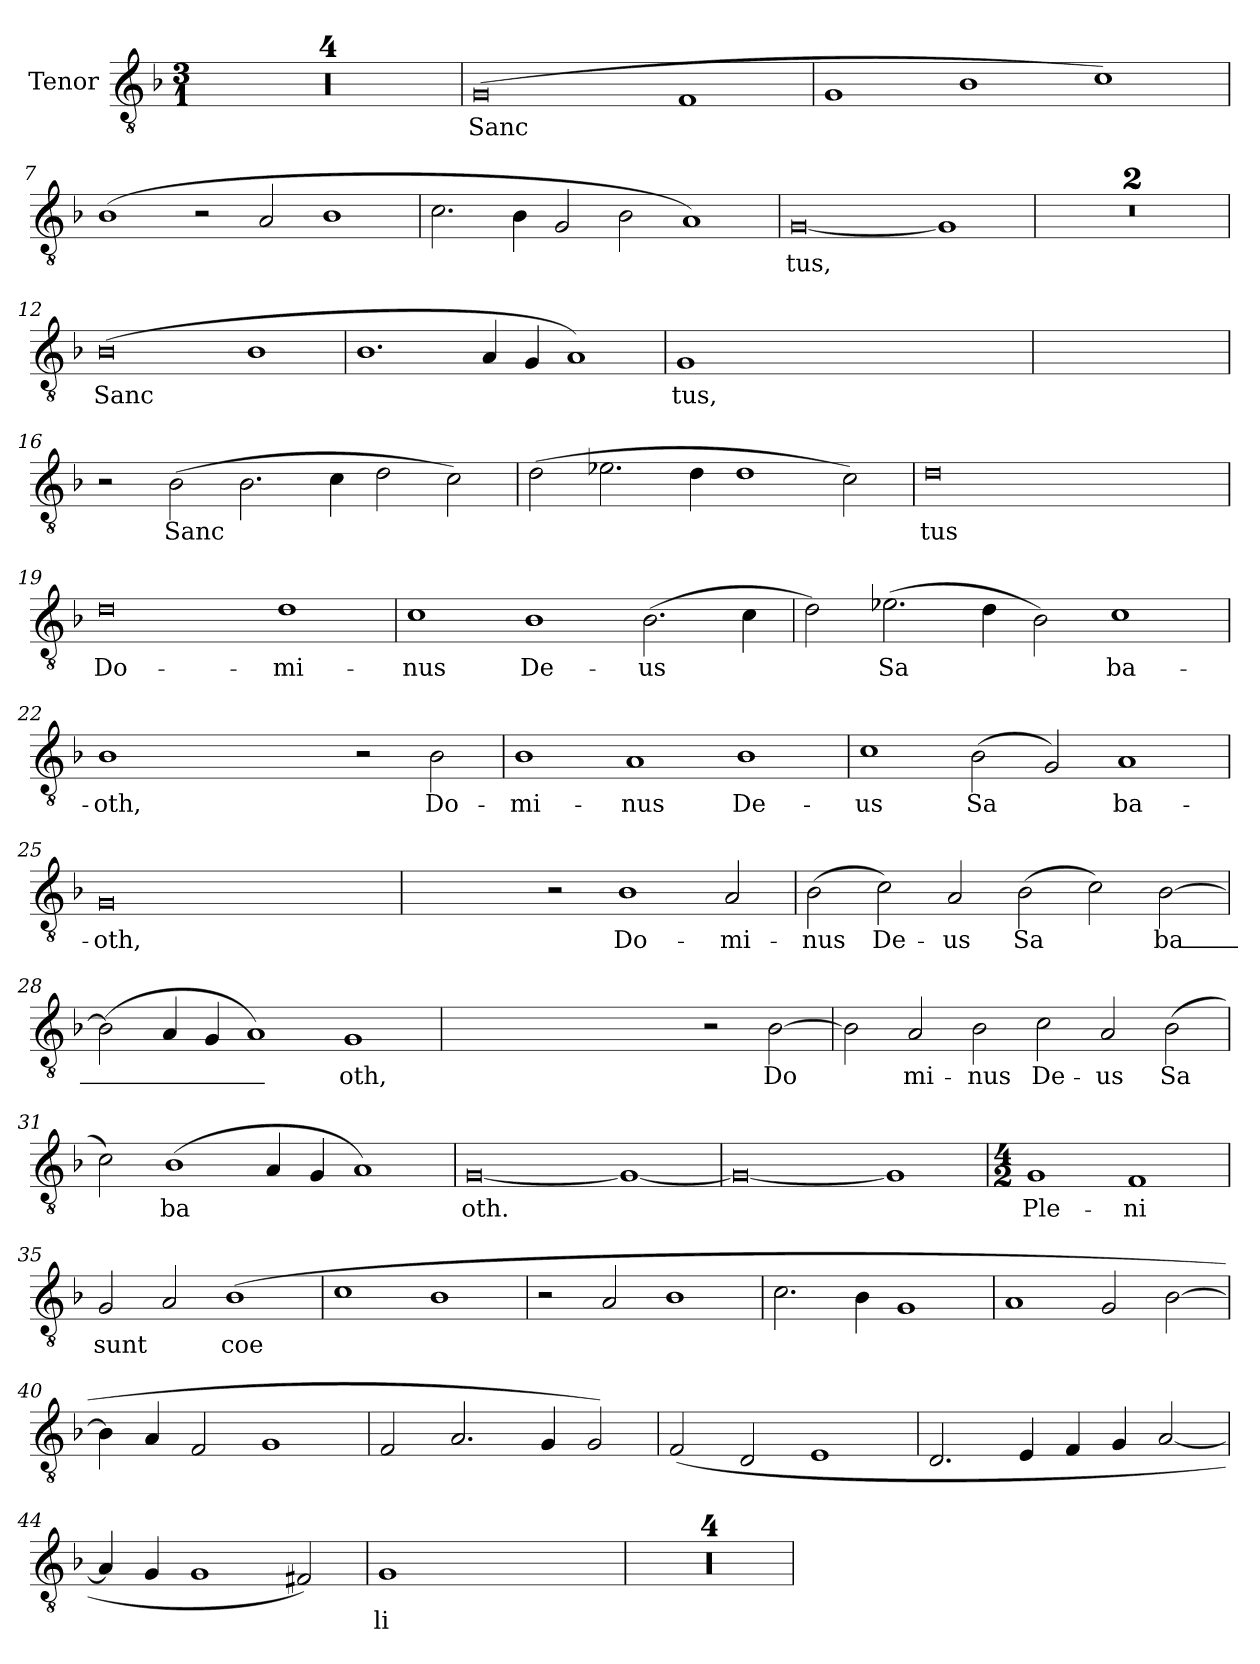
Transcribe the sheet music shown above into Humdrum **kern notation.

**kern	**text
*part1	*part1
*staff1	*staff1
*I"Tenor	*
*I'T	*
*clefGv2	*
*k[b-]	*
*M3/1	*
=1	=1
0.r	.
=2	=2
0.r	.
=3	=3
0.r	.
=4	=4
0.r	.
=5	=5
!	!LO:LY:b
(0G	Sanc
1F	.
!!LO:LB:g=z
=6	=6
1G	.
1B-	.
1c)	.
!!LO:LB:g=z
=7	=7
(1B-	.
2r	.
2A/	.
1B-	.
=8	=8
2.c\	.
4B-\	.
2G/	.
2B-\	.
1A)	.
=9	=9
!	!LO:LY:b
[0G	tus,
1G]	.
=10	=10
0.ryy	.
=11	=11
0.ryy	.
!!LO:LB:g=z
=12	=12
!	!LO:LY:b
(0B-	Sanc
1B-	.
=13	=13
1.B-	.
4A/	.
4G/	.
1A)	.
=14	=14
!	!LO:LY:b
1G	tus,
2ryy	.
2ryy	.
2ryy	.
2ryy	.
=15	=15
0.ryy	.
!!LO:LB:g=z
=16	=16
2r	.
!	!LO:LY:b
(2B-\	Sanc
2.B-\	.
4c\	.
2d\	.
2c\)	.
!!LO:LB:g=z
=17	=17
(2d\	.
2.e-X\	.
4d\	.
1d	.
2c\)	.
=18	=18
!	!LO:LY:b
0d	tus
2ryy	.
2ryy	.
=19	=19
!	!LO:LY:b
0d	Do-
!	!LO:LY:b
1d	mi-
=20	=20
!	!LO:LY:b
1c	nus
!	!LO:LY:b
1B-	De-
!	!LO:LY:b
(2.B-\	us
4c\	.
!!LO:LB:g=z
=21	=21
2d\)	.
!	!LO:LY:b
(2.e-X\	Sa
4d\	.
2B-\)	.
!	!LO:LY:b
1c	ba-
=22	=22
!	!LO:LY:b
1B-	oth,
2ryy	.
2ryy	.
2r	.
!	!LO:LY:b
2B-\	Do-
!!LO:LB:g=z
=23	=23
!	!LO:LY:b
1B-	mi-
!	!LO:LY:b
1A	nus
!	!LO:LY:b
1B-	De-
=24	=24
!	!LO:LY:b
1c	us
!	!LO:LY:b
(2B-\	Sa
2G/)	.
!	!LO:LY:b
1A	ba-
=25	=25
!	!LO:LY:b
0G	oth,
2ryy	.
2ryy	.
=26	=26
2ryy	.
2ryy	.
2r	.
!	!LO:LY:b
1B-	Do-
!	!LO:LY:b
2A/	mi-
!!LO:LB:g=z
=27	=27
!	!LO:LY:b
(2B-\	nus
!	!LO:LY:b
2c\)	De-
!	!LO:LY:b
2A/	us
!	!LO:LY:b
(2B-\	Sa
2c\)	.
!	!LO:LY:b
[2B-\	ba_-
!!LO:LB:g=z
=28	=28
(2B-\]	.
4A/	.
4G/	.
1A)	.
!	!LO:LY:b
1G	oth,
=29	=29
2ryy	.
2ryy	.
2ryy	.
2ryy	.
2r	.
!	!LO:LY:b
[2B-\	Do
=30	=30
2B-\]	.
!	!LO:LY:b
2A/	mi-
!	!LO:LY:b
2B-\	nus
!	!LO:LY:b
2c\	De-
!	!LO:LY:b
2A/	us
!	!LO:LY:b
(2B-\	Sa
!!LO:LB:g=z
=31	=31
2c\)	.
!	!LO:LY:b
(1B-	ba
4A/	.
4G/	.
1A)	.
=32	=32
!	!LO:LY:b
[0G	oth.
1G_	.
=33	=33
0G_	.
1G]	.
!!LO:LB:g=z
=34	=34
*M4/2	*
!	!LO:LY:b
1G	Ple-
!	!LO:LY:b
1F	ni
=35	=35
!	!LO:LY:b
2G/	sunt
2A/	.
!	!LO:LY:b
(1B-	coe
=36	=36
1c	.
1B-	.
=37	=37
2r	.
2A/	.
1B-	.
=38	=38
2.c\	.
4B-\	.
1G	.
!!LO:PB:g=z
=39	=39
1A	.
2G/	.
[2B-\	.
=40	=40
4B-\]	.
4A/	.
2F/	.
1G	.
=41	=41
2F/	.
2.A/	.
4G/	.
2G/)	.
!!LO:LB:g=z
=42	=42
(2F/	.
2D/	.
1E	.
=43	=43
2.D/	.
4E/	.
4F/	.
4G/	.
[2A/	.
=44	=44
4A/]	.
4G/	.
1G	.
2F#X/)	.
=45	=45
!	!LO:LY:b
1G	li
2ryy	.
2ryy	.
=46	=46
0r	.
=47	=47
0r	.
!!LO:LB:g=z
=48	=48
0r	.
=49	=49
0r	.
=	=
*-	*-
